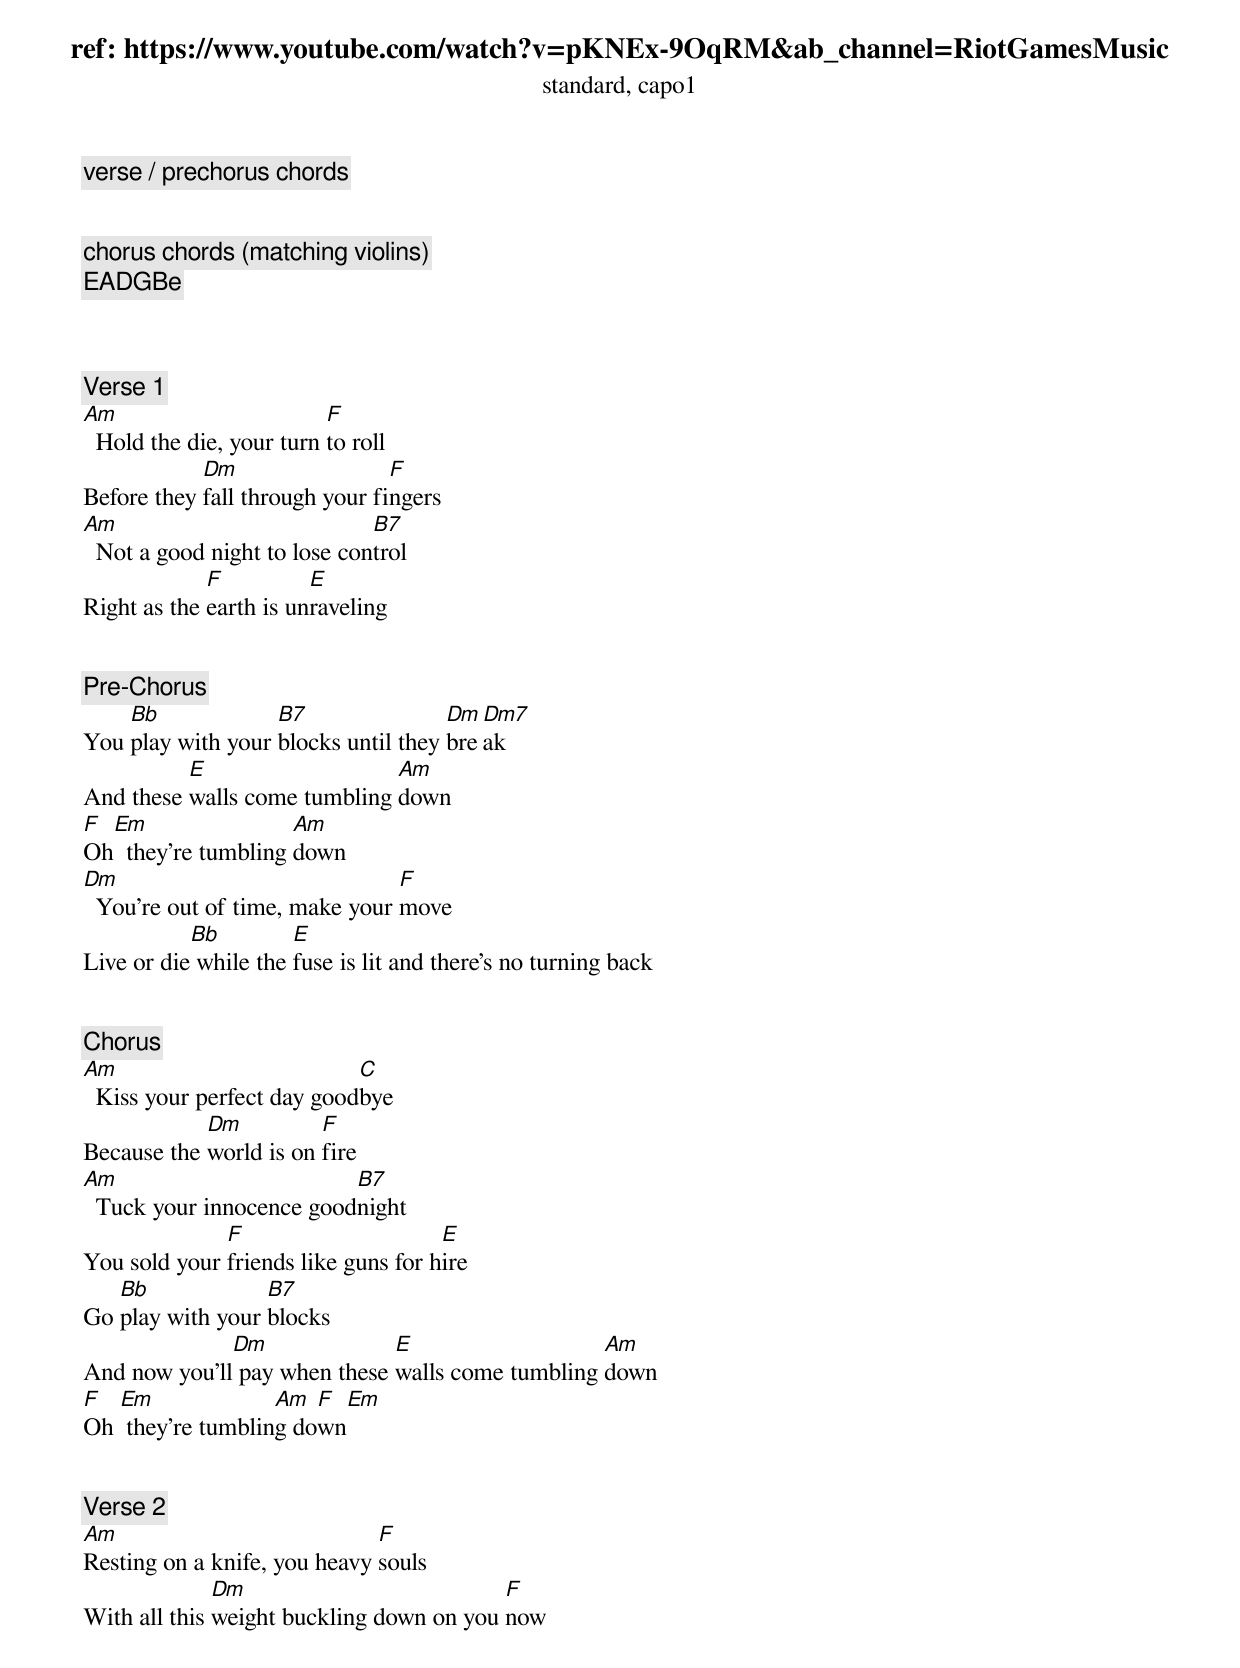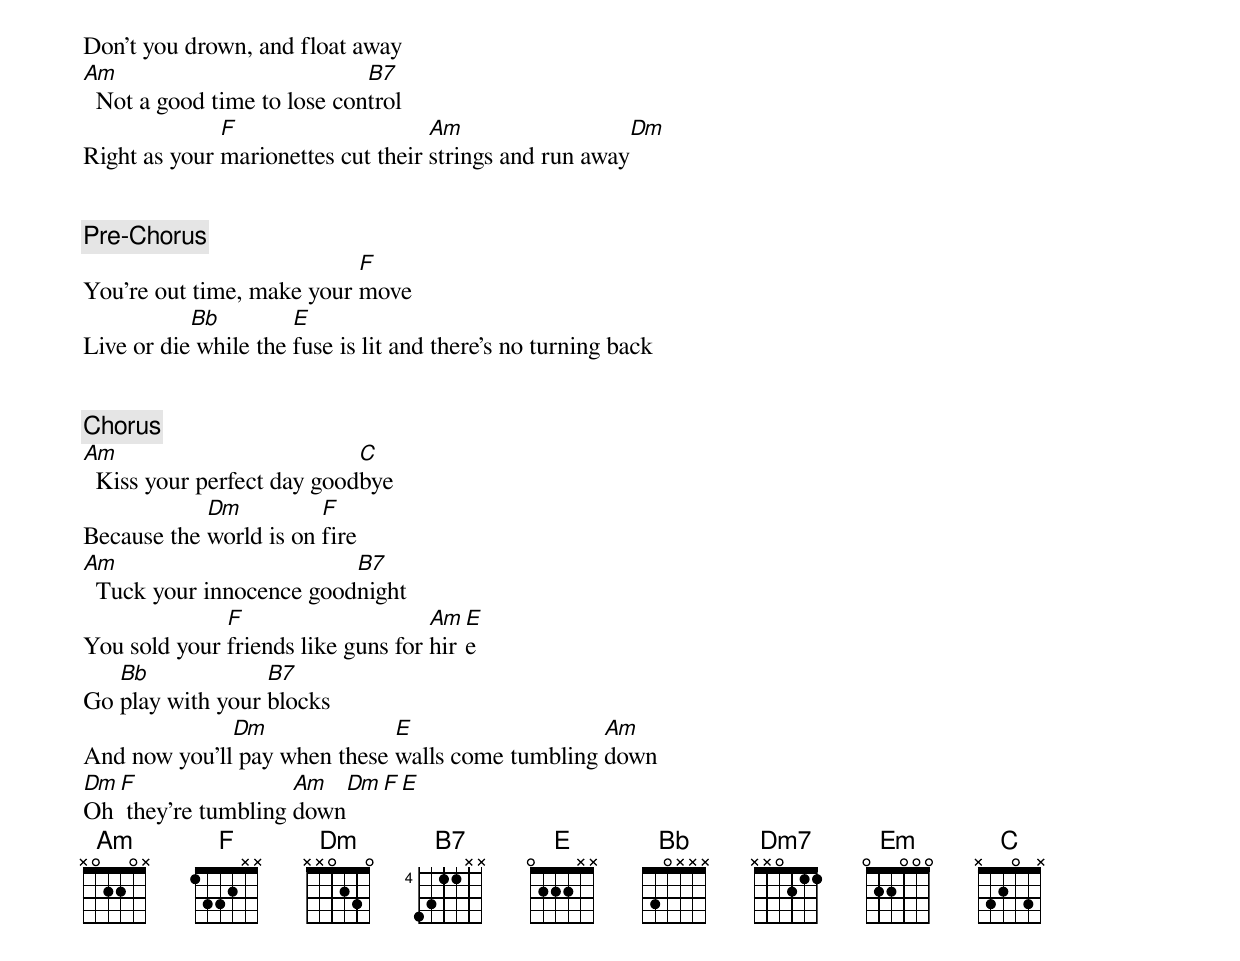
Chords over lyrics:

ref: https://www.youtube.com/watch?v=pKNEx-9OqRM&ab_channel=RiotGamesMusic
standard, capo1

[verse / prechorus chords]


[chorus chords (matching violins)]
     EADGBe
Am   x0220x (-> x0223x -> x0221x)
C    x3203x -> x3201x
Dm   xx0230
F    1332xx
F2   xx3213 -> xx3211
B7   7644xx
E    0222xx -> 0221xx
Bb   630xxx -> 633xxx -> 632xxx



[Verse 1]
Am                        F
  Hold the die, your turn to roll
            Dm                  F
Before they fall through your fingers
Am                            B7
  Not a good night to lose control
             F          E
Right as the earth is unraveling


[Pre-Chorus]
    Bb             B7                Dm Dm7
You play with your blocks until they break
          E                   Am
And these walls come tumbling down
F Em                 Am
Oh  they’re tumbling down
Dm                              F
  You’re out of time, make your move
           Bb         E
Live or die while the fuse is lit and there’s no turning back


[Chorus]
Am                          C
  Kiss your perfect day goodbye
            Dm          F
Because the world is on fire
Am                        B7
  Tuck your innocence goodnight
              F                      E
You sold your friends like guns for hire
   Bb             B7
Go play with your blocks
              Dm              E                   Am
And now you’ll pay when these walls come tumbling down
F  Em              Am  F Em
Oh  they’re tumbling down


[Verse 2]
Am                            F
Resting on a knife, you heavy souls
              Dm                          F
With all this weight buckling down on you now

Don’t you drown, and float away
Am                           B7
  Not a good time to lose control
              F                     Am                  Dm
Right as your marionettes cut their strings and run away


[Pre-Chorus]
                           F
You’re out time, make your move
           Bb         E
Live or die while the fuse is lit and there’s no turning back


[Chorus]
Am                          C
  Kiss your perfect day goodbye
            Dm          F
Because the world is on fire
Am                        B7
  Tuck your innocence goodnight
              F                     Am E
You sold your friends like guns for hire
   Bb             B7
Go play with your blocks
              Dm              E                   Am
And now you’ll pay when these walls come tumbling down
Dm F                 Am  Dm F E
Oh  they’re tumbling down
